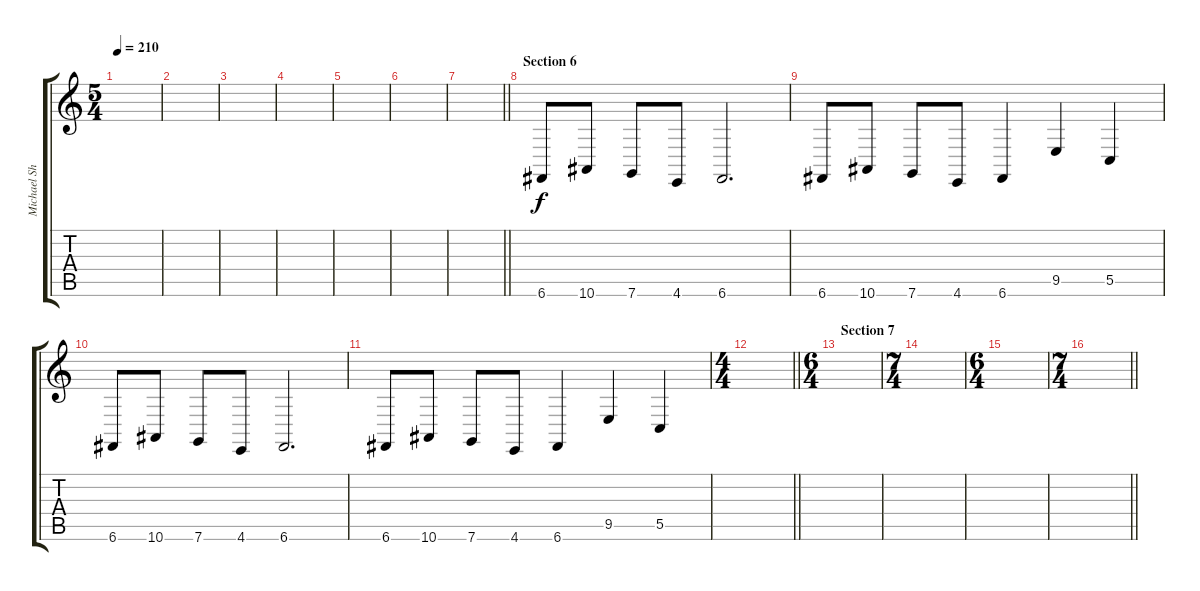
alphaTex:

\track ("Michael Sherer - keyboard 2" "Michael Sh") {instrument lead2sawtooth}
\staff {score tabs}
\tuning (D4 A3 F3 C3 G2 C2) {hide}
\ts (5 4)
\tempo 210
\clef g2
\ks c
|
|
|
|
|
|
\barLineRight lightlight
|
\section ("" "Section 6")
6.6.8 10.6.8 7.6.8 4.6.8 6.6.2{d} |
6.6.8 10.6.8 7.6.8 4.6.8 6.6.4 9.5.4 5.5.4 |
6.6.8 10.6.8 7.6.8 4.6.8 6.6.2{d} |
6.6.8 10.6.8 7.6.8 4.6.8 6.6.4 9.5.4 5.5.4 |
\ts (4 4)
\barLineRight lightlight
|
\ts (6 4)
\section ("" "Section 7")
|
\ts (7 4)
|
\ts (6 4)
|
\ts (7 4)
\barLineRight lightlight
